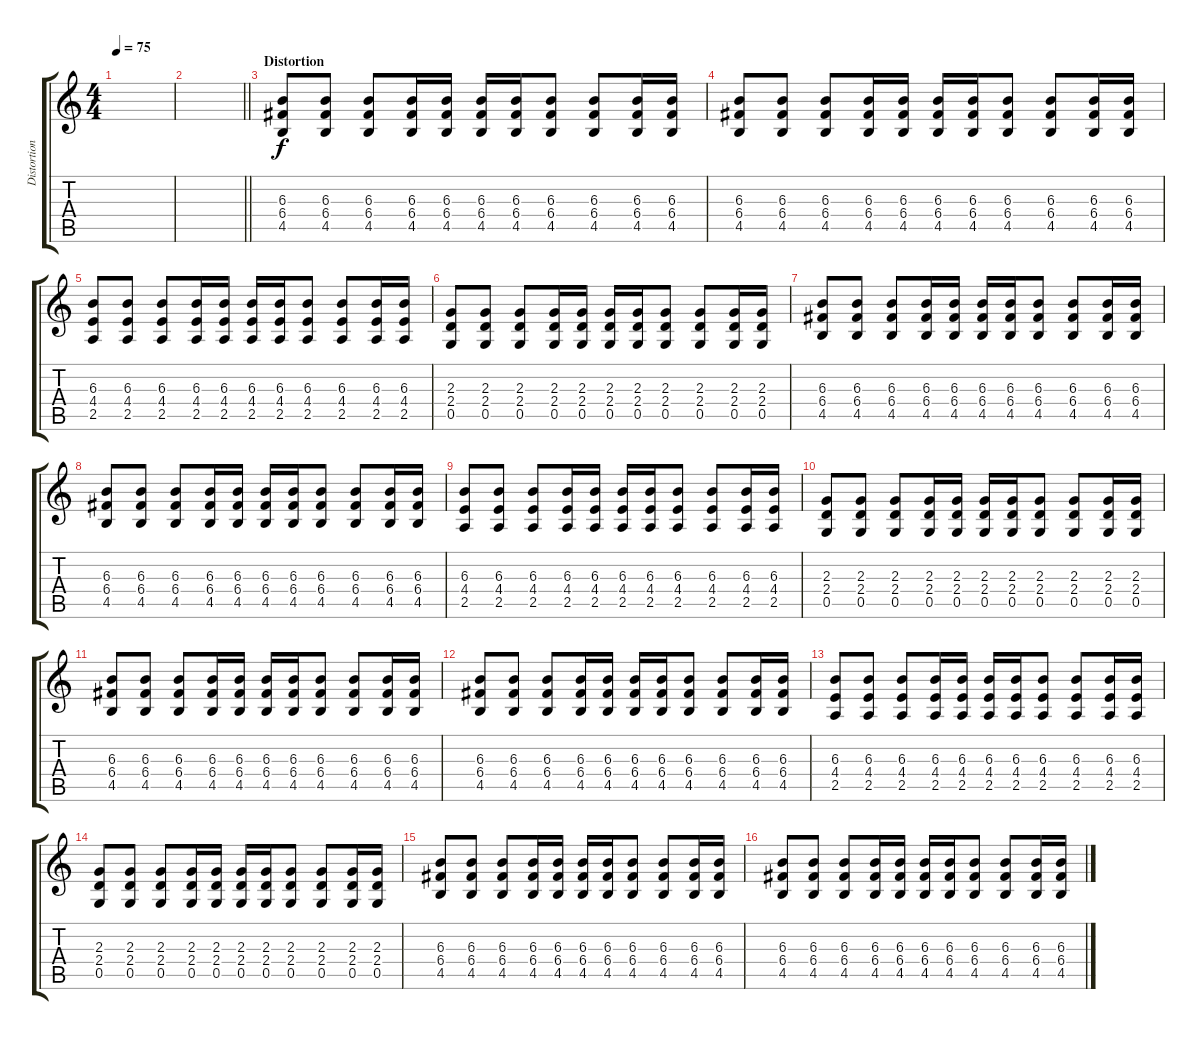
\track ("Distortion" "Distortion") {instrument distortionguitar bank 255}
\staff {score tabs}
\tuning (D4 A3 F3 C3 G2 D2) {hide}
\ts (4 4)
\tempo 75
\clef g2
\ks c
|
\barLineRight lightlight
|
\section ("" "Distortion")
(6.3 6.4 4.5).8 (6.3 6.4 4.5).8 (6.3 6.4 4.5).8 (6.3 6.4 4.5).16 (6.3 6.4 4.5).16 (6.3 6.4 4.5).16 (6.3 6.4 4.5).16 (6.3 6.4 4.5).8 (6.3 6.4 4.5).8 (6.3 6.4 4.5).16 (6.3 6.4 4.5).16 |
(6.3 6.4 4.5).8 (6.3 6.4 4.5).8 (6.3 6.4 4.5).8 (6.3 6.4 4.5).16 (6.3 6.4 4.5).16 (6.3 6.4 4.5).16 (6.3 6.4 4.5).16 (6.3 6.4 4.5).8 (6.3 6.4 4.5).8 (6.3 6.4 4.5).16 (6.3 6.4 4.5).16 |
(6.3 4.4 2.5).8 (6.3 4.4 2.5).8 (6.3 4.4 2.5).8 (6.3 4.4 2.5).16 (6.3 4.4 2.5).16 (6.3 4.4 2.5).16 (6.3 4.4 2.5).16 (6.3 4.4 2.5).8 (6.3 4.4 2.5).8 (6.3 4.4 2.5).16 (6.3 4.4 2.5).16 |
(2.3 2.4 0.5).8 (2.3 2.4 0.5).8 (2.3 2.4 0.5).8 (2.3 2.4 0.5).16 (2.3 2.4 0.5).16 (2.3 2.4 0.5).16 (2.3 2.4 0.5).16 (2.3 2.4 0.5).8 (2.3 2.4 0.5).8 (2.3 2.4 0.5).16 (2.3 2.4 0.5).16 |
(6.3 6.4 4.5).8 (6.3 6.4 4.5).8 (6.3 6.4 4.5).8 (6.3 6.4 4.5).16 (6.3 6.4 4.5).16 (6.3 6.4 4.5).16 (6.3 6.4 4.5).16 (6.3 6.4 4.5).8 (6.3 6.4 4.5).8 (6.3 6.4 4.5).16 (6.3 6.4 4.5).16 |
(6.3 6.4 4.5).8 (6.3 6.4 4.5).8 (6.3 6.4 4.5).8 (6.3 6.4 4.5).16 (6.3 6.4 4.5).16 (6.3 6.4 4.5).16 (6.3 6.4 4.5).16 (6.3 6.4 4.5).8 (6.3 6.4 4.5).8 (6.3 6.4 4.5).16 (6.3 6.4 4.5).16 |
(6.3 4.4 2.5).8 (6.3 4.4 2.5).8 (6.3 4.4 2.5).8 (6.3 4.4 2.5).16 (6.3 4.4 2.5).16 (6.3 4.4 2.5).16 (6.3 4.4 2.5).16 (6.3 4.4 2.5).8 (6.3 4.4 2.5).8 (6.3 4.4 2.5).16 (6.3 4.4 2.5).16 |
(2.3 2.4 0.5).8 (2.3 2.4 0.5).8 (2.3 2.4 0.5).8 (2.3 2.4 0.5).16 (2.3 2.4 0.5).16 (2.3 2.4 0.5).16 (2.3 2.4 0.5).16 (2.3 2.4 0.5).8 (2.3 2.4 0.5).8 (2.3 2.4 0.5).16 (2.3 2.4 0.5).16 |
(6.3 6.4 4.5).8 (6.3 6.4 4.5).8 (6.3 6.4 4.5).8 (6.3 6.4 4.5).16 (6.3 6.4 4.5).16 (6.3 6.4 4.5).16 (6.3 6.4 4.5).16 (6.3 6.4 4.5).8 (6.3 6.4 4.5).8 (6.3 6.4 4.5).16 (6.3 6.4 4.5).16 |
(6.3 6.4 4.5).8 (6.3 6.4 4.5).8 (6.3 6.4 4.5).8 (6.3 6.4 4.5).16 (6.3 6.4 4.5).16 (6.3 6.4 4.5).16 (6.3 6.4 4.5).16 (6.3 6.4 4.5).8 (6.3 6.4 4.5).8 (6.3 6.4 4.5).16 (6.3 6.4 4.5).16 |
(6.3 4.4 2.5).8 (6.3 4.4 2.5).8 (6.3 4.4 2.5).8 (6.3 4.4 2.5).16 (6.3 4.4 2.5).16 (6.3 4.4 2.5).16 (6.3 4.4 2.5).16 (6.3 4.4 2.5).8 (6.3 4.4 2.5).8 (6.3 4.4 2.5).16 (6.3 4.4 2.5).16 |
(2.3 2.4 0.5).8 (2.3 2.4 0.5).8 (2.3 2.4 0.5).8 (2.3 2.4 0.5).16 (2.3 2.4 0.5).16 (2.3 2.4 0.5).16 (2.3 2.4 0.5).16 (2.3 2.4 0.5).8 (2.3 2.4 0.5).8 (2.3 2.4 0.5).16 (2.3 2.4 0.5).16 |
(6.3 6.4 4.5).8 (6.3 6.4 4.5).8 (6.3 6.4 4.5).8 (6.3 6.4 4.5).16 (6.3 6.4 4.5).16 (6.3 6.4 4.5).16 (6.3 6.4 4.5).16 (6.3 6.4 4.5).8 (6.3 6.4 4.5).8 (6.3 6.4 4.5).16 (6.3 6.4 4.5).16 |
(6.3 6.4 4.5).8 (6.3 6.4 4.5).8 (6.3 6.4 4.5).8 (6.3 6.4 4.5).16 (6.3 6.4 4.5).16 (6.3 6.4 4.5).16 (6.3 6.4 4.5).16 (6.3 6.4 4.5).8 (6.3 6.4 4.5).8 (6.3 6.4 4.5).16 (6.3 6.4 4.5).16
